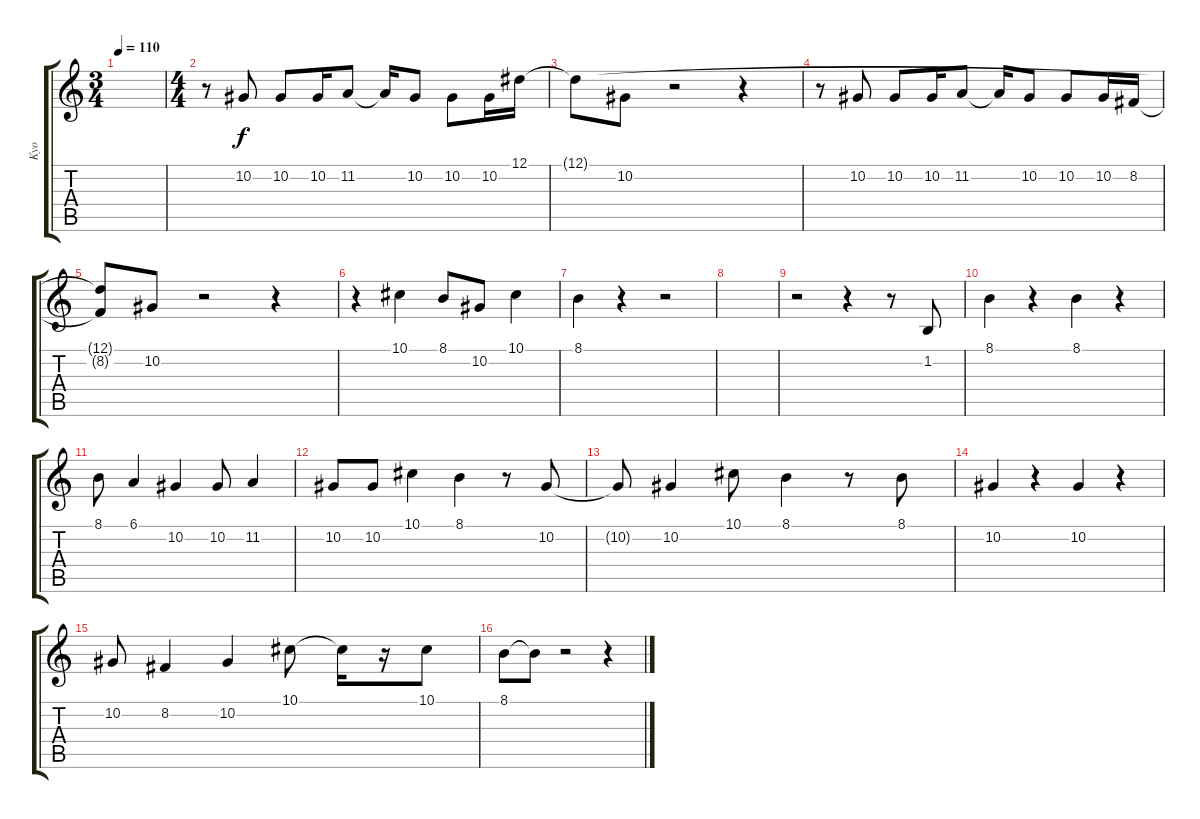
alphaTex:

\track ("Kyo" "Kyo") {instrument cello}
\staff {score tabs}
\tuning (Eb4 Bb3 Gb3 Db3 Ab2 Db2) {hide}
\ts (3 4)
\tempo 110
\clef g2
\ks c
|
\ts (4 4)
r.8 10.2.8 10.2.8 10.2.16 11.2.8 11.2{t}.16 10.2.8 10.2.8 10.2.16 12.1.16 |
12.1{t}.8 10.2.8 r.2 r.4 |
r.8 10.2.8 10.2.8 10.2.16 11.2.8 11.2{t}.16 10.2.8 10.2.8 10.2.16 8.2.16 |
(12.1{t} 8.2{t}).8 10.2.8 r.2 r.4 |
r.4 10.1.4 8.1.8 10.2.8 10.1.4 |
8.1.4 r.4 r.2 |
|
r.2 r.4 r.8 1.2.8 |
8.1.4 r.4 8.1.4 r.4 |
8.1.8 6.1.4 10.2.4 10.2.8 11.2.4 |
10.2.8 10.2.8 10.1.4 8.1.4 r.8 10.2.8 |
10.2{t}.8 10.2.4 10.1.8 8.1.4 r.8 8.1.8 |
10.2.4 r.4 10.2.4 r.4 |
10.2.8 8.2.4 10.2.4 10.1.8 10.1{t}.16 r.16 10.1.8 |
8.1.8 8.1{t}.8 r.2 r.4
